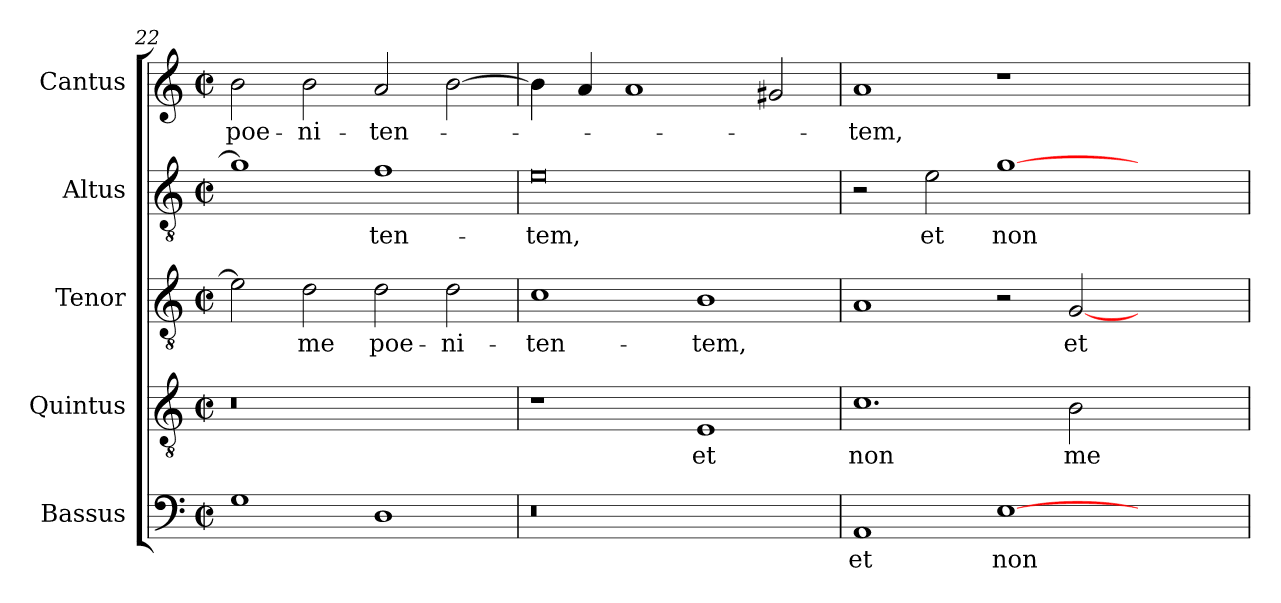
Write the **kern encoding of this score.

**kern	**text	**kern	**text	**kern	**text	**kern	**text	**kern	**text
*part5	*part5	*part4	*part4	*part3	*part3	*part2	*part2	*part1	*part1
*staff5	*staff5	*staff4	*staff4	*staff3	*staff3	*staff2	*staff2	*staff1	*staff1
*I"Bassus	*	*I"Quintus	*	*I"Tenor	*	*I"Altus	*	*I"Cantus	*
*clefF4	*	*clefGv2	*	*clefGv2	*	*clefGv2	*	*clefG2	*
*M2/2	*	*M2/2	*	*M2/2	*	*M2/2	*	*M2/2	*
*met(c|)	*	*met(c|)	*	*met(c|)	*	*met(c|)	*	*met(c|)	*
=22	=22	=22	=22	=22	=22	=22	=22	=22	=22
!	!	!	!	!	!	!	!	!	!LO:LY:b:cj
1G	.	0r	.	2e\]	.	1g]	.	2b\	poe-
!	!	!	!	!	!LO:LY:b:cj	!	!	!	!LO:LY:b:cj
.	.	.	.	2d\	me	.	.	2b\	-ni-
!	!	!	!	!	!LO:LY:b:cj	!	!LO:LY:b:cj	!	!LO:LY:b
1D	.	.	.	2d\	poe-	1f	-ten-	2a/	-ten-
!	!	!	!	!	!LO:LY:b:cj	!	!	!	!
.	.	.	.	2d\	-ni-	.	.	[>2b\	.
=23	=23	=23	=23	=23	=23	=23	=23	=23	=23
!	!	!	!	!	!LO:LY:b:cj	!	!LO:LY:b:cj	!	!
0r	.	1r	.	1c	-ten-	0e	-tem,	4b\]	.
.	.	.	.	.	.	.	.	4a/	.
.	.	.	.	.	.	.	.	1a	.
!	!	!	!LO:LY:b:cj	!	!LO:LY:b	!	!	!	!
.	.	1E	et	1B	-tem,	.	.	.	.
.	.	.	.	.	.	.	.	2g#/	.
=24	=24	=24	=24	=24	=24	=24	=24	=24	=24
!	!LO:LY:b:cj	!	!LO:LY:b:cj	!	!	!	!	!	!LO:LY:b:cj
1AA	et	1.c	non	1A	.	2r	.	1a	-tem,
!	!	!	!	!	!	!	!LO:LY:b:cj	!	!
.	.	.	.	.	.	2e\	et	.	.
!	!LO:LY:b	!	!	!	!	!	!LO:LY:b	!LO:N:vis=1	!
[>1E	non	.	.	2r	.	[>1g	non	0r	.
!	!	!	!LO:LY:b:cj	!	!LO:LY:b:cj	!	!	!	!
.	.	2B\	me	[<2G/	et	.	.	.	.
1ryy	.	1ryy	.	1ryy	.	1ryy	.	.	.
=	=	=	=	=	=	=	=	=	=
*-	*-	*-	*-	*-	*-	*-	*-	*-	*-
